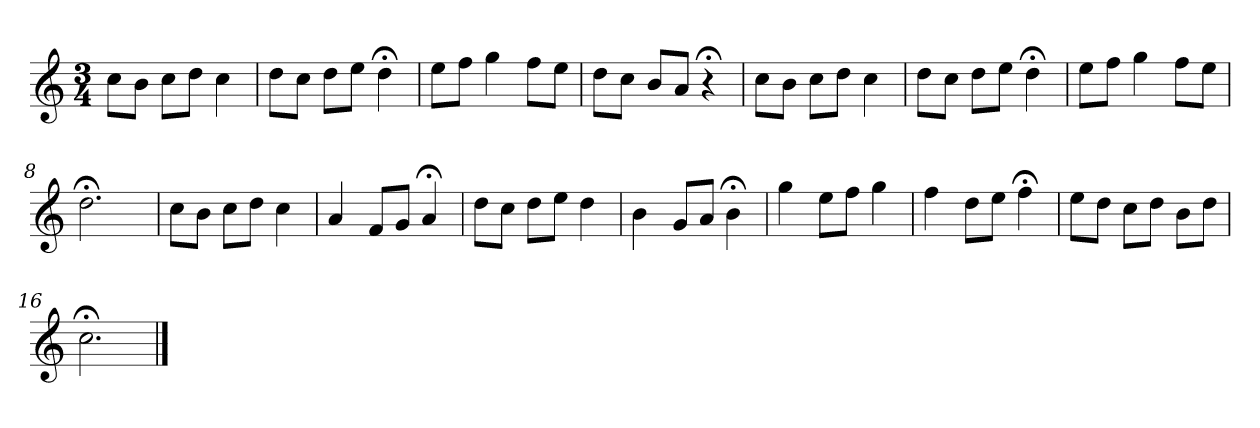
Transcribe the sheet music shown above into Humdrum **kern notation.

**kern
*part1
*staff1
*k[]
*C:
*M3/4
*MM120
=1
8ccL
8bJ
8ccL
8ddJ
4cc
=2
8ddL
8ccJ
8ddL
8eeJ
4dd;<
=3
8eeL
8ffJ
4gg
8ffL
8eeJ
=4
8ddL
8ccJ
8bL
8aJ
4r;<
=5
8ccL
8bJ
8ccL
8ddJ
4cc
=6
8ddL
8ccJ
8ddL
8eeJ
4dd;<
=7
8eeL
8ffJ
4gg
8ffL
8eeJ
=8
2.dd;<
=9
8ccL
8bJ
8ccL
8ddJ
4cc
=10
4a
8fL
8gJ
4a;<
=11
8ddL
8ccJ
8ddL
8eeJ
4dd
=12
4b
8gL
8aJ
4b;<
=13
4gg
8eeL
8ffJ
4gg
=14
4ff
8ddL
8eeJ
4ff;<
=15
8eeL
8ddJ
8ccL
8ddJ
8bL
8ddJ
=16
2.cc;<
==
*-
